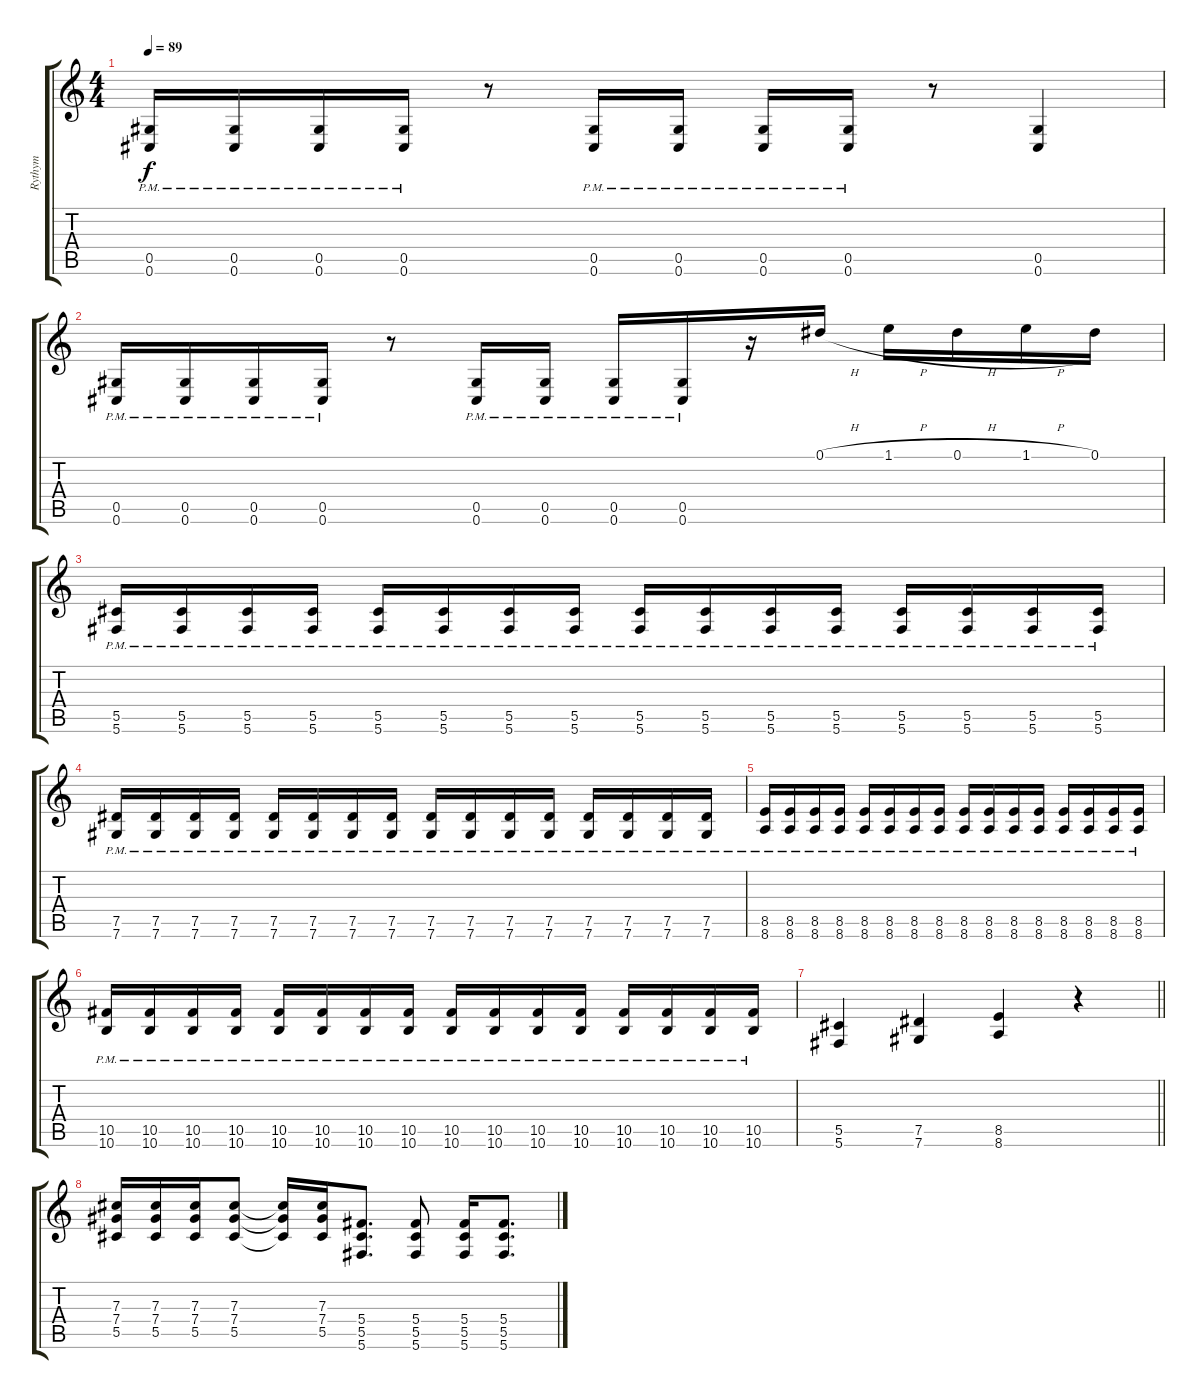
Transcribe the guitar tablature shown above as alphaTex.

\track ("Rythym" "Rythym") {instrument distortionguitar}
\staff {score tabs}
\tuning (Eb4 Bb3 Gb3 Db3 Ab2 Db2) {hide}
\ts (4 4)
\tempo 89
\clef g2
\ks c
(0.5{pm} 0.6{pm}).16{dy f} (0.5{pm} 0.6{pm}).16 (0.5{pm} 0.6{pm}).16 (0.5{pm} 0.6{pm}).16 r.8 (0.5{pm} 0.6{pm}).16 (0.5{pm} 0.6{pm}).16 (0.5{pm} 0.6{pm}).16 (0.5{pm} 0.6{pm}).16 r.8 (0.5 0.6).4 |
(0.5{pm} 0.6{pm}).16 (0.5{pm} 0.6{pm}).16 (0.5{pm} 0.6{pm}).16 (0.5{pm} 0.6{pm}).16 r.8 (0.5{pm} 0.6{pm}).16 (0.5{pm} 0.6{pm}).16 (0.5{pm} 0.6{pm}).16 (0.5{pm} 0.6{pm}).16 r.16 0.1{h}.16 1.1{h}.16 0.1{h}.16 1.1{h}.16 0.1.16 |
(5.5{pm} 5.6{pm}).16 (5.5{pm} 5.6{pm}).16 (5.5{pm} 5.6{pm}).16 (5.5{pm} 5.6{pm}).16 (5.5{pm} 5.6{pm}).16 (5.5{pm} 5.6{pm}).16 (5.5{pm} 5.6{pm}).16 (5.5{pm} 5.6{pm}).16 (5.5{pm} 5.6{pm}).16 (5.5{pm} 5.6{pm}).16 (5.5{pm} 5.6{pm}).16 (5.5{pm} 5.6{pm}).16 (5.5{pm} 5.6{pm}).16 (5.5{pm} 5.6{pm}).16 (5.5{pm} 5.6{pm}).16 (5.5{pm} 5.6{pm}).16 |
(7.5{pm} 7.6{pm}).16 (7.5{pm} 7.6{pm}).16 (7.5{pm} 7.6{pm}).16 (7.5{pm} 7.6{pm}).16 (7.5{pm} 7.6{pm}).16 (7.5{pm} 7.6{pm}).16 (7.5{pm} 7.6{pm}).16 (7.5{pm} 7.6{pm}).16 (7.5{pm} 7.6{pm}).16 (7.5{pm} 7.6{pm}).16 (7.5{pm} 7.6{pm}).16 (7.5{pm} 7.6{pm}).16 (7.5{pm} 7.6{pm}).16 (7.5{pm} 7.6{pm}).16 (7.5{pm} 7.6{pm}).16 (7.5{pm} 7.6{pm}).16 |
(8.5{pm} 8.6{pm}).16 (8.5{pm} 8.6{pm}).16 (8.5{pm} 8.6{pm}).16 (8.5{pm} 8.6{pm}).16 (8.5{pm} 8.6{pm}).16 (8.5{pm} 8.6{pm}).16 (8.5{pm} 8.6{pm}).16 (8.5{pm} 8.6{pm}).16 (8.5{pm} 8.6{pm}).16 (8.5{pm} 8.6{pm}).16 (8.5{pm} 8.6{pm}).16 (8.5{pm} 8.6{pm}).16 (8.5{pm} 8.6{pm}).16 (8.5{pm} 8.6{pm}).16 (8.5{pm} 8.6{pm}).16 (8.5{pm} 8.6{pm}).16 |
(10.5{pm} 10.6{pm}).16 (10.5{pm} 10.6{pm}).16 (10.5{pm} 10.6{pm}).16 (10.5{pm} 10.6{pm}).16 (10.5{pm} 10.6{pm}).16 (10.5{pm} 10.6{pm}).16 (10.5{pm} 10.6{pm}).16 (10.5{pm} 10.6{pm}).16 (10.5{pm} 10.6{pm}).16 (10.5{pm} 10.6{pm}).16 (10.5{pm} 10.6{pm}).16 (10.5{pm} 10.6{pm}).16 (10.5{pm} 10.6{pm}).16 (10.5{pm} 10.6{pm}).16 (10.5{pm} 10.6{pm}).16 (10.5{pm} 10.6{pm}).16 |
\barLineRight lightlight
(5.5 5.6).4 (7.5 7.6).4 (8.5 8.6).4 r.4 |
(7.3 7.4 5.5).16 (7.3 7.4 5.5).16 (7.3 7.4 5.5).16 (7.3 7.4 5.5).8 (7.3{t} 7.4{t} 5.5{t}).16 (7.3 7.4 5.5).16 (5.4 5.5 5.6).8{d} (5.4 5.5 5.6).8 (5.4 5.5 5.6).16 (5.4 5.5 5.6).8{d}
